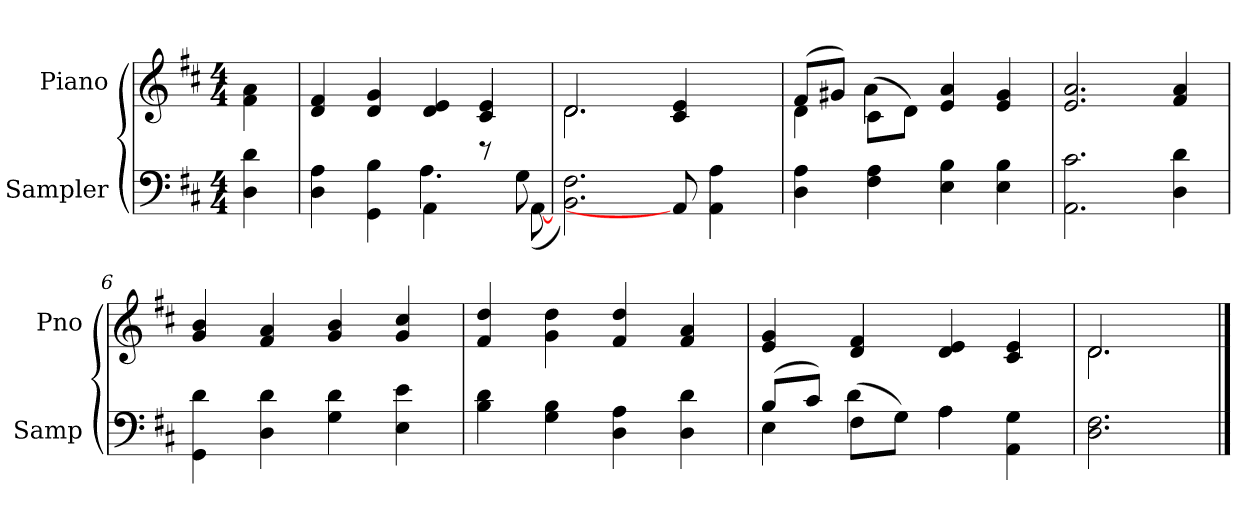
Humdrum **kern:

**kern	**kern
*part2	*part1
*staff2	*staff1
*I"Sampler	*I"Piano
*I'Samp	*I'Pno
*clefF4	*clefG2
*k[f#c#]	*k[f#c#]
*D:	*D:
*M4/4	*M4/4
=1	=1
4D 4d	4f#\ 4a\
=2	=2
*^	*
4D 4A	2ryy	4d 4f#
4GG 4B	.	4d 4g
4AA\	4.A	4d 4e
8r	.	4c# 4e
8G\	([8AA	.
*v	*v	*
=3	=3
*	*^
2.BB 2.F#)	2.d/	2.d
8AA]	4c# 4e	8ryy
4AA 4A	.	4ryy
.	8ryy	.
=4	=4	=4
4D 4A	(8f#/L	4d
.	8g#X/J)	.
4F# 4A	(8c#\L	4a
.	8d\J)	.
4E 4B	4e 4a	2ryy
4E 4B	4e 4g#	.
*	*v	*v
=5	=5
2.AA 2.c#	2.e 2.a
4D 4d	4f# 4a
=6	=6
4GG 4d	4g 4b
4D 4d	4f# 4a
4G 4d	4g 4b
4E 4e	4g 4cc#
=7	=7
4B 4d	4f# 4dd
4G 4B	4g 4dd
4D 4A	4f# 4dd
4D 4d	4f# 4a
=8	=8
*^	*
(8B/L	4E	4e 4g
8c#/J)	.	.
(8F#\L	4d	4d 4f#
8G\J)	.	.
4A\	4A	4d 4e
4AA 4G	4ryy	4c# 4e
*v	*v	*
=9	=9
*	*^
2.D 2.F#	2.d/	2.d
*	*v	*v
==	==
*-	*-
